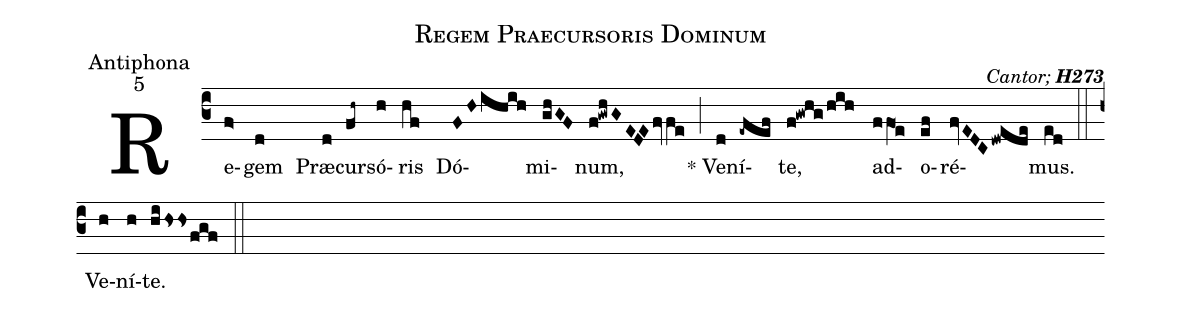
name:Regem Praecursoris Dominum;
office-part:Antiphona;
mode:5;
commentary:{\itshape\mdseries   Cantor;\/} {\bfseries H273};
%%
(c3) Re(f>)gem(d) Præ(d)cur(fh~)só(h)ris(hf) Dó(FHihih)mi(ghGF)num,(f!gwhGEDEfvfe) (;)
<sp>*</sp> Ve(d)ní(-efef)te,(f!gwhg/hih) ad(ffO1e)o(ef)ré(fvEDCdwede)mus.(ed) (::)
Ve(h)ní(h)te.(hiHssfgf) (::)
